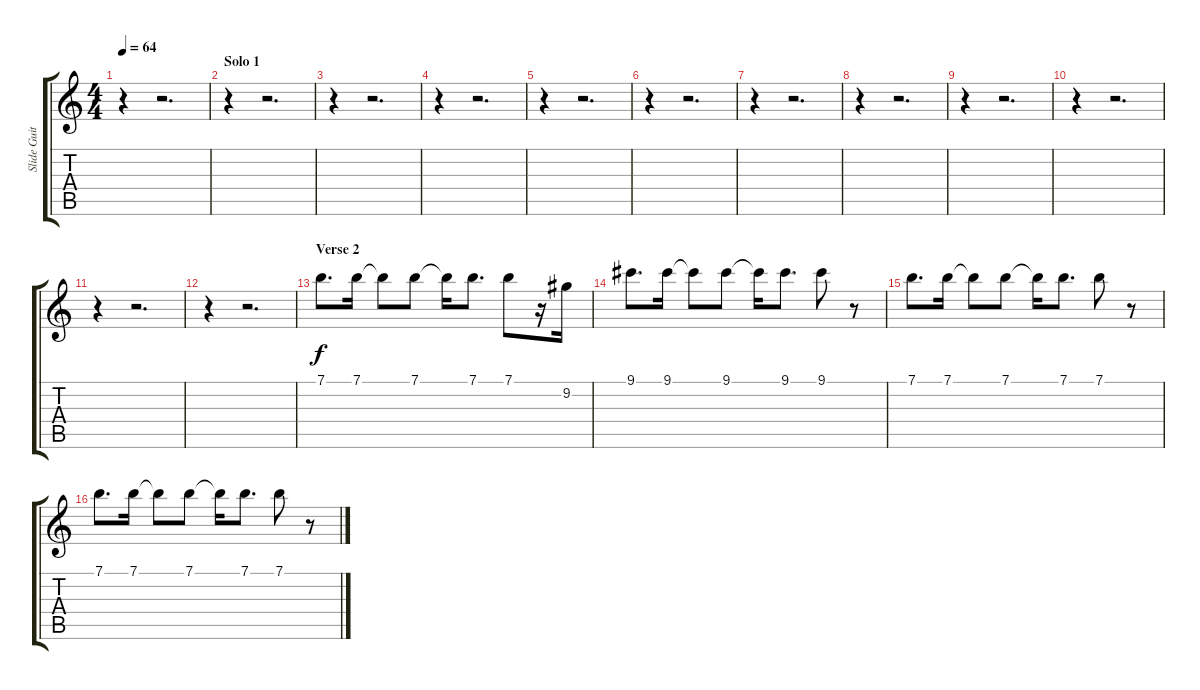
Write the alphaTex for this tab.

\track ("Slide Guitar" "Slide Guit") {instrument acousticbass}
\staff {score tabs}
\tuning (E4 B3 G3 D3 A2 E2) {hide}
\ts (4 4)
\tempo 64
\clef g2
\ks c
r.4{dy f} r.2{d} |
\section ("" "Solo 1")
r.4 r.2{d} |
r.4 r.2{d} |
r.4 r.2{d} |
r.4 r.2{d} |
r.4 r.2{d} |
r.4 r.2{d} |
r.4 r.2{d} |
r.4 r.2{d} |
r.4 r.2{d} |
r.4 r.2{d} |
r.4 r.2{d} |
\section ("" "Verse 2")
7.1.8{d} 7.1.16 7.1{t}.8 7.1.8 7.1{t}.16 7.1.8{d} 7.1.8 r.16 9.2.16 |
9.1.8{d} 9.1.16 9.1{t}.8 9.1.8 9.1{t}.16 9.1.8{d} 9.1.8 r.8 |
7.1.8{d} 7.1.16 7.1{t}.8 7.1.8 7.1{t}.16 7.1.8{d} 7.1.8 r.8 |
7.1.8{d} 7.1.16 7.1{t}.8 7.1.8 7.1{t}.16 7.1.8{d} 7.1.8 r.8
